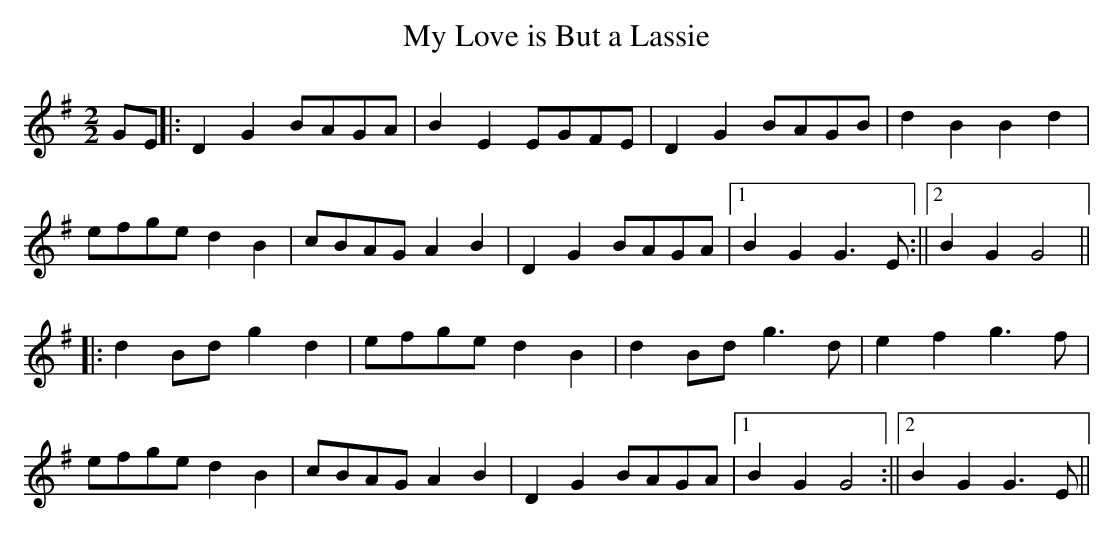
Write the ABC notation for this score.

X:1
T:My Love is But a Lassie
M:2/2
L:1/8
K:G
GE||:D2G2 BAGA|B2E2 EGFE|D2G2 BAGB|d2B2 B2d2|
efge d2B2|cBAG A2B2|D2G2 BAGA|1 B2G2 G3E:||2 B2G2 G4||
||:d2Bd g2d2|efge d2B2|d2Bd g3d|e2f2 g3f|
efge d2B2|cBAG A2B2|D2G2 BAGA|1 B2G2 G4:||2 B2G2 G3E||
